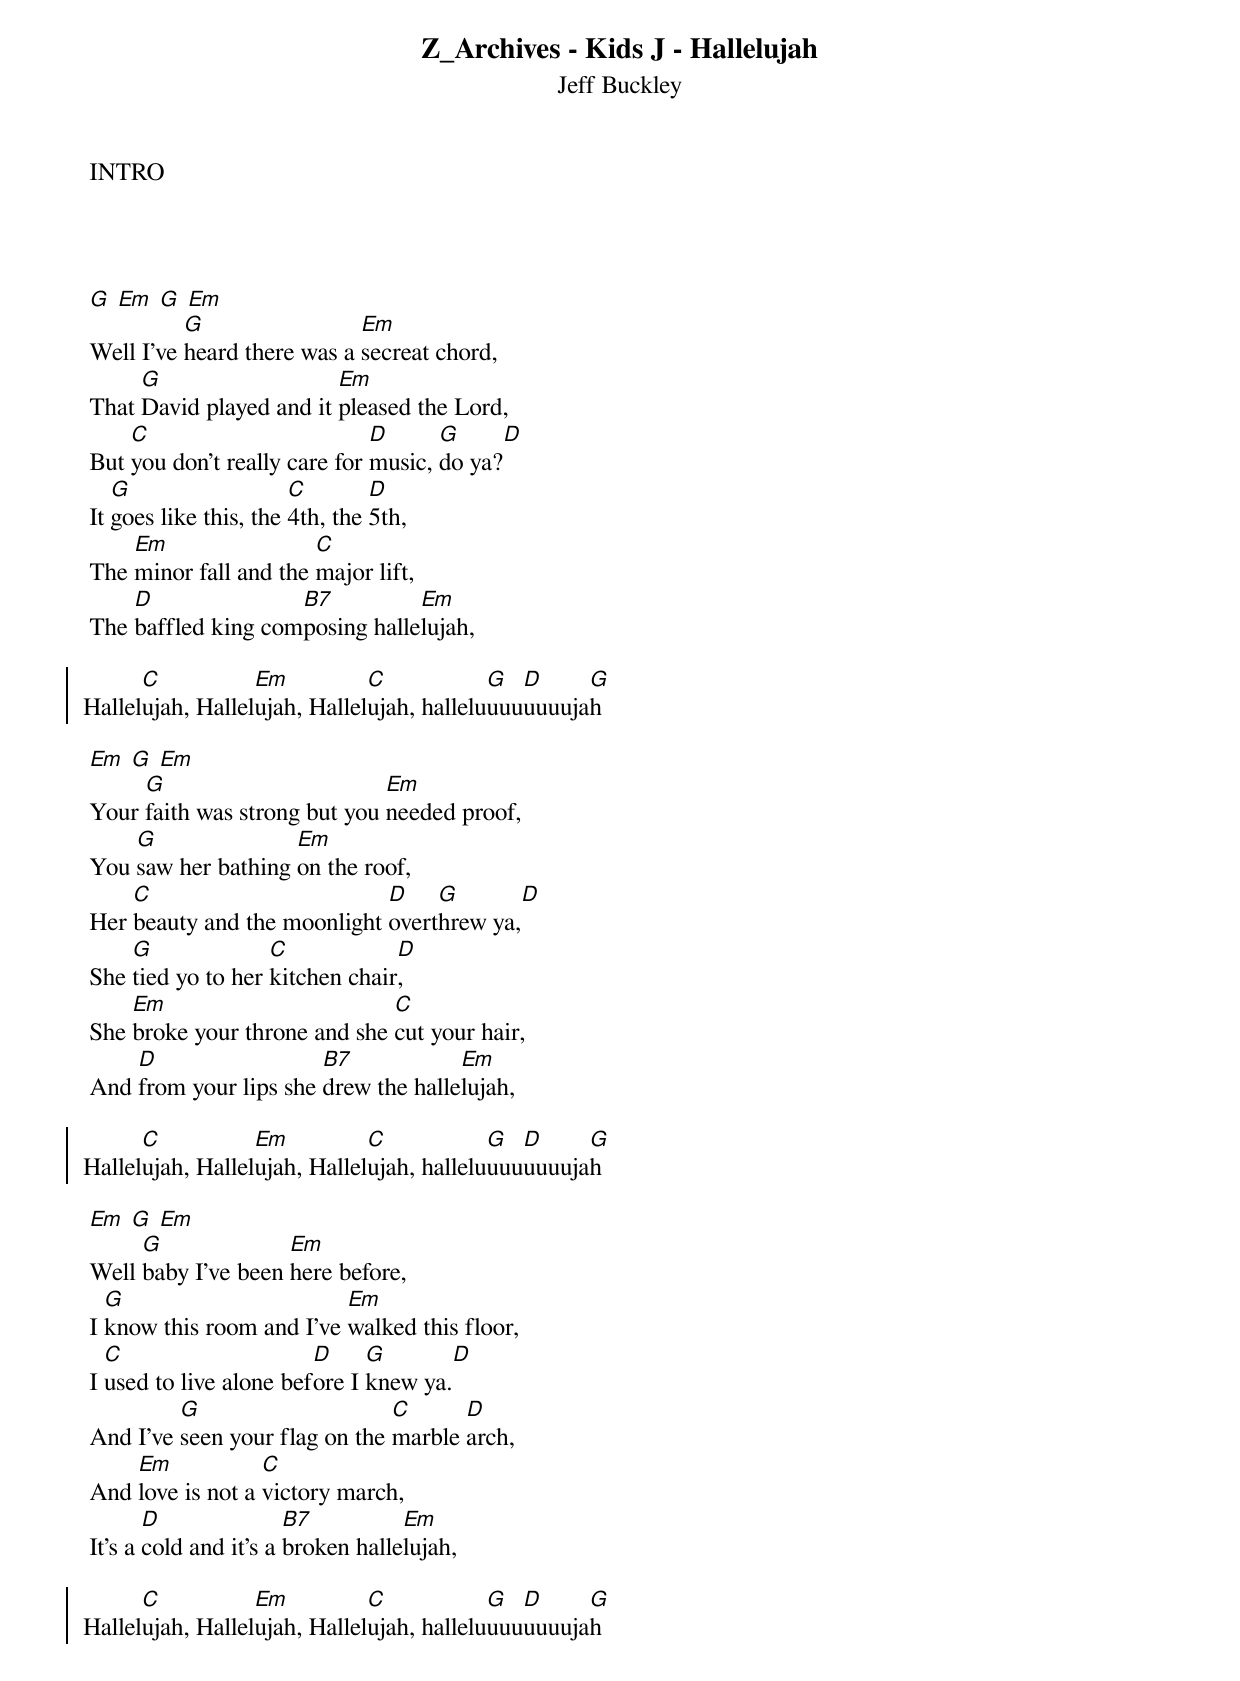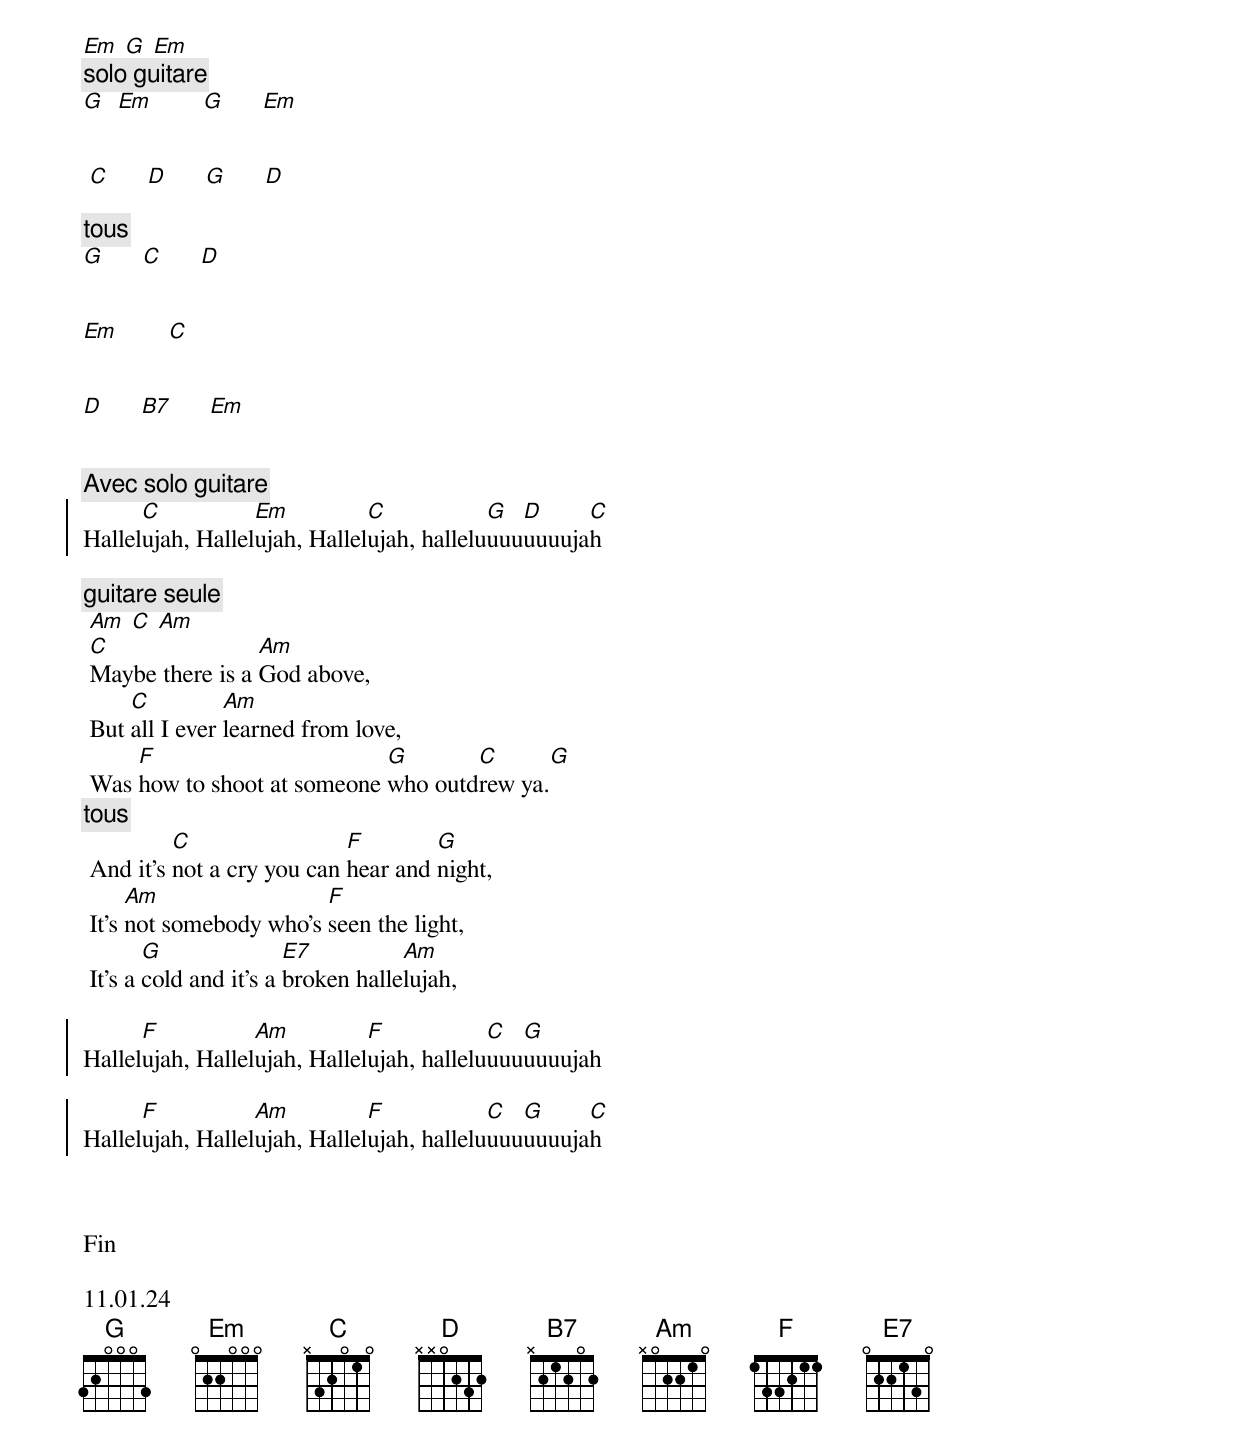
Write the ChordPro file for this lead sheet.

{t:Z_Archives - Kids J - Hallelujah}
 {st:Jeff Buckley}
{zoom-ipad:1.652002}
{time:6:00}

 INTRO




 [G] [Em] [G] [Em]
 Well I've [G]heard there was a [Em]secreat chord,
 That [G]David played and it [Em]pleased the Lord,
 But [C]you don't really care for [D]music, [G]do ya?[D]
 It [G]goes like this, the [C]4th, the [D]5th,
 The [Em]minor fall and the [C]major lift,
 The [D]baffled king com[B7]posing halle[Em]lujah,

{soc}
Hallel[C]ujah, Hallel[Em]ujah, Hallel[C]ujah, hallelu[G]uuu[D]uuuuja[G]h
{eoc}

 [Em] [G] [Em]
 Your [G]faith was strong but you [Em]needed proof,
 You [G]saw her bathing [Em]on the roof,
 Her [C]beauty and the moonlight [D]overt[G]hrew ya,[D]
 She [G]tied yo to her [C]kitchen chair[D],
 She [Em]broke your throne and she [C]cut your hair,
 And [D]from your lips she [B7]drew the halle[Em]lujah,

{soc}
Hallel[C]ujah, Hallel[Em]ujah, Hallel[C]ujah, hallelu[G]uuu[D]uuuuja[G]h
{eoc}

 [Em] [G] [Em]
 Well [G]baby I've been [Em]here before,
 I [G]know this room and I've [Em]walked this floor,
 I [C]used to live alone bef[D]ore I [G]knew ya.[D]
 And I've [G]seen your flag on the [C]marble [D]arch,
 And [Em]love is not a [C]victory march,
 It's a [D]cold and it's a [B7]broken halle[Em]lujah,

{soc}
Hallel[C]ujah, Hallel[Em]ujah, Hallel[C]ujah, hallelu[G]uuu[D]uuuuja[G]h
{eoc}

[Em] [G] [Em]
{c:solo guitare}
[G]  [Em]        [G]      [Em]


 [C]      [D]      [G]      [D]

{c:tous}
[G]      [C]      [D]


[Em]        [C]


[D]      [B7]      [Em]


{c:Avec solo guitare}
{soc}
Hallel[C]ujah, Hallel[Em]ujah, Hallel[C]ujah, hallelu[G]uuu[D]uuuuja[C]h
{eoc}

{c:guitare seule}
 [Am] [C] [Am]
 [C]Maybe there is a [Am]God above,
 But [C]all I ever [Am]learned from love,
 Was [F]how to shoot at someone [G]who outd[C]rew ya.[G]
{c:tous}
 And it's [C]not a cry you can [F]hear and [G]night,
 It's [Am]not somebody who's [F]seen the light,
 It's a [G]cold and it's a [E7]broken halle[Am]lujah,

{soc}
Hallel[F]ujah, Hallel[Am]ujah, Hallel[F]ujah, hallelu[C]uuu[G]uuuujah
{eoc}

{soc}
Hallel[F]ujah, Hallel[Am]ujah, Hallel[F]ujah, hallelu[C]uuu[G]uuuuja[C]h
{eoc}



Fin

11.01.24
